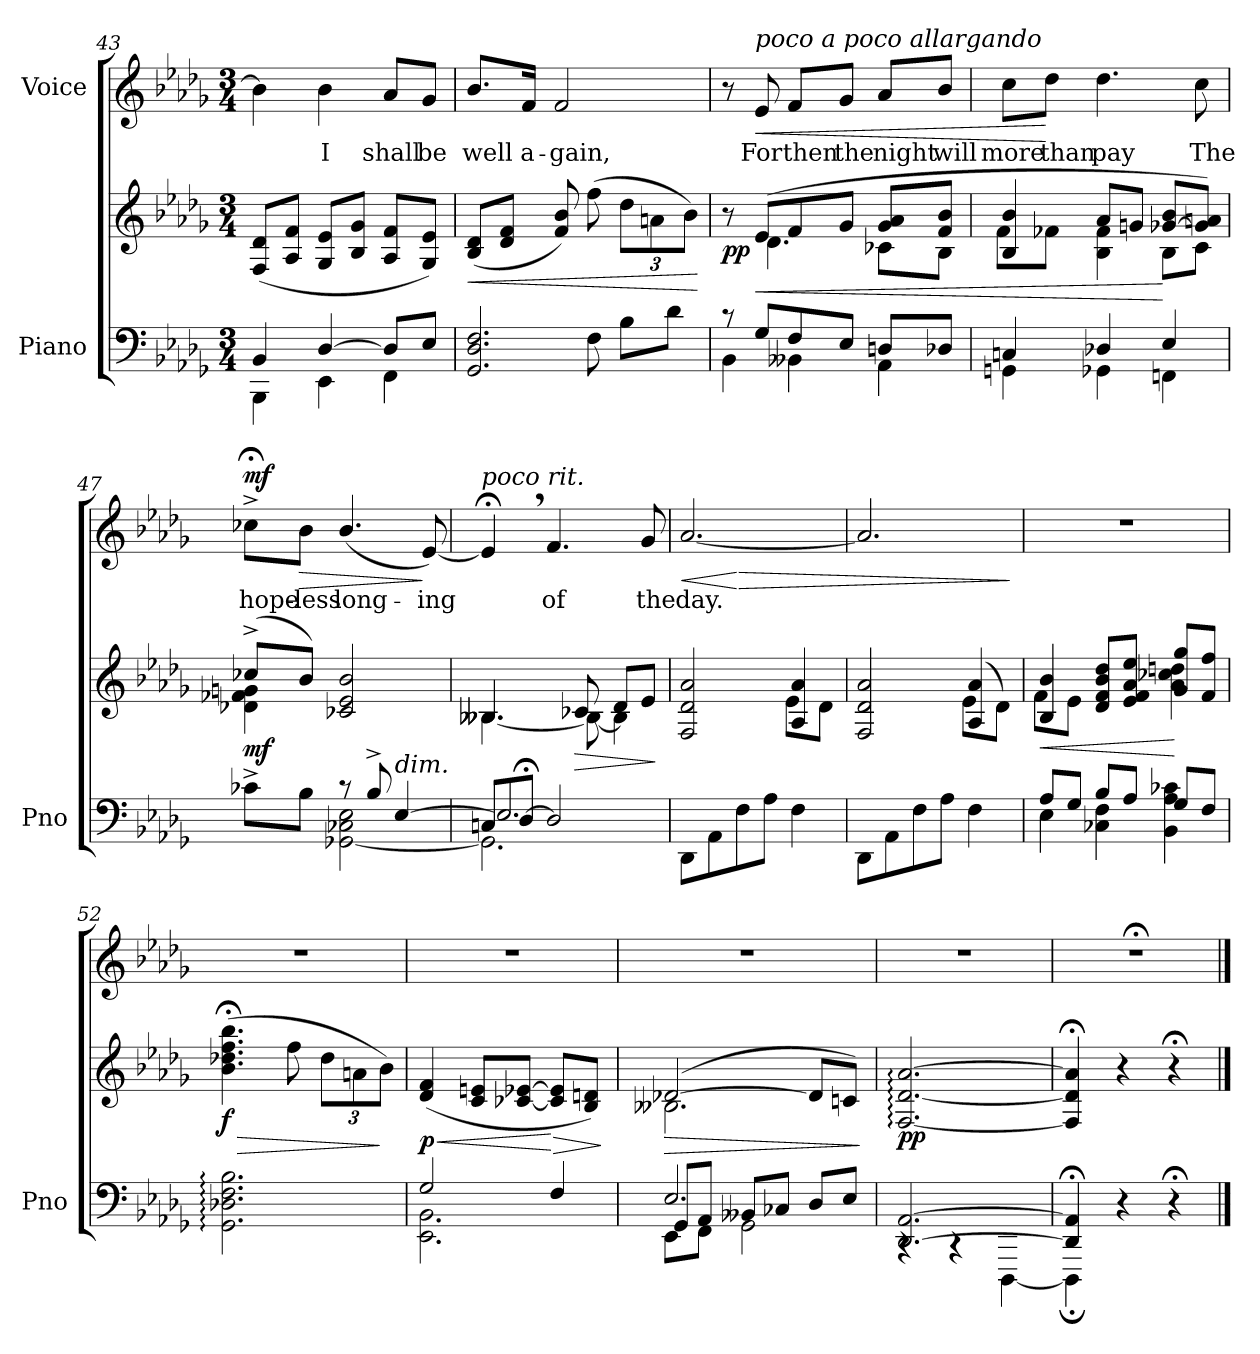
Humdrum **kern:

**kern	**kern	**dynam	**kern	**text	**dynam
*part2	*part2	*part2	*part1	*part1	*part1
*staff3	*staff2	*staff2/3	*staff1	*staff1	*staff1
*I"Piano	*	*	*I"Voice	*	*
*I'Pno	*	*	*	*	*
*clefF4	*clefG2	*	*clefG2	*	*
*k[b-e-a-d-g-]	*k[b-e-a-d-g-]	*	*k[b-e-a-d-g-]	*	*
*M3/4	*M3/4	*	*M3/4	*	*
=43	=43	=43	=43	=43	=43
*^	*	*	*	*	*
4BB-/	4BBB-\	(>8F/ 8d-/L	.	4b-\]	.	.
.	.	8A-/ 8f/J	.	.	.	.
!	!	!	!	!	!LO:LY:b	!
[4D-/	4EE-\	8G-/ 8e-/L	.	4b-\	I	.
.	.	8B-/ 8g-/J	.	.	.	.
!	!	!	!	!	!LO:LY:b	!
8D-/L]	4FF\	8A-/ 8f/L	.	8a-/L	shall	.
!	!	!	!	!	!LO:LY:b	!
8E-/J	.	8G-/ 8e-/J)	.	8g-/J	be	.
!!LO:LB:g=z
=44	=44	=44	=44	=44	=44	=44
!	!	!	!LO:HP:b	!	!LO:LY:b	!
4.ryy	2.GG-/ 2.D-/ 2.F/	(<8B-/ 8d-/L	<	8.b-/L	well	.
.	.	8d-/ 8f/J	.	.	.	.
!	!	!	!	!	!LO:LY:b	!
.	.	.	.	16f/Jk	a-	.
!	!	!	!	!	!LO:LY:b	!
.	.	8f/ 8b-/)	.	2f/	-gain,	.
8F\	.	(>8ff\	.	.	.	.
*	*	*Xbrackettup	*	*	*	*
8B-\L	.	12dd-\L	.	.	.	.
.	.	12an\	.	.	.	.
8d-\J	.	.	.	.	.	.
.	.	12b-\J)	.	.	.	.
*v	*v	*	*	*	*	*
.	.	[	.	.	.
=45	=45	=45	=45	=45	=45
*^	*^	*	*	*	*
!	!	!	!	!LO:DY:b	!	!	!
8r	4BB-\	8r	8ryy	pp	8r	.	.
!	!	!	!	!	!LO:TX:a:i:t=poco a poco allargando	!	!
!	!	!	!	!LO:HP:b	!	!LO:LY:b	!LO:HP:b
8G-/L	.	(>8e-/L	4.d-\	<	8e-/	For	<
!	!	!	!	!	!	!LO:LY:b	!
8F/	4BB--X\	8f/	.	.	8f/L	then	.
!	!	!	!	!	!	!LO:LY:b	!
8E-/J	.	8g-/J	.	.	8g-/J	the	.
!	!	!	!	!	!	!LO:LY:b	!
8Dn/L	4AA-\	8g-/ 8a-/L	8c-X\L	.	8a-/L	night	.
!	!	!	!	!	!	!LO:LY:b	!
8D-X/J	.	8f/ 8b-/J	8B-\J	.	8b-/J	will	.
=46	=46	=46	=46	=46	=46	=46	=46
!	!	!	!	!	!	!LO:LY:b	!
4Cn/	4GGn\	4B-/ 4b-/	8f\L	.	8cc\L	more	.
!	!	!	!	!	!	!LO:LY:b	!
.	.	.	8f-X\J	.	8dd-\J	than	[
!	!	!	!	!	!	!LO:LY:b	!
4D-X/	4GG-X\	8a-/L	4B-\ 4f-\	.	4.dd-\	pay	.
.	.	8gn/J	.	.	.	.	.
4E-/	4FFn\	[8g-X/ 8b-/L	8B-\L	[	.	.	.
!	!	!	!	!	!	!LO:LY:b	!
.	.	8g-/] 8an/J)	8c\J	.	8cc\	The	.
=47	=47	=47	=47	=47	=47	=47	=47
!	!	!	!	!LO:DY:b	!	!LO:LY:b	!LO:DY:a
8c-X^\L	4ryy	(>8cc-X^/L	4d-X\ 4f-X\ 4gn\	mf	8cc-X;<^\L	hope-	mf
!	!	!	!	!	!	!LO:LY:b	!LO:HP:b
8B-\J	.	8b-/J)	.	.	8b-\J	-less	>
!	!	!	!	!	!	!LO:LY:b	!
8r	[2GG-X\ 2C-X\ 2E-\	2c-X/ 2e-/ 2b-/	2ryy	.	(>4.b-/	long-	.
8B-^/	.	.	.	.	.	.	.
!LO:TX:a:i:t=dim.	!	!	!	!	!	!	!
[4E-/	.	.	.	.	.	.	.
!	!	!	!	!	!	!LO:LY:b	!
.	.	.	.	.	[8e-/)	-ing	]
*v	*v	*	*	*	*	*	*
!!LO:LB:g=z
=48	=48	=48	=48	=48	=48	=48
*	*	*	*	*MM62	*	*
*^	*	*	*	*	*	*
*	*^	*	*	*	*	*	*
!	!	!	!	!	!	!LO:TX:a:i:t=poco rit.	!	!
8Cn/L	2.GG-\]	2.E-/]	4.B--X/	[4.B--\	.	4e-;<,/]	.	.
[8D-;</J	.	.	.	.	.	.	.	.
!	!	!	!	!	!	!	!LO:LY:b	!
2D-/]	.	.	.	.	.	4.f/	of	.
!	!	!	!	!	!LO:HP:b	!	!	!
.	.	.	8c-X/	8B--\_	>	.	.	.
.	.	.	8d-/L	4B--\]	.	.	.	.
!	!	!	!	!	!	!	!LO:LY:b	!
.	.	.	8e-/J	.	.	8g-/	the	.
*v	*v	*v	*	*	*	*	*	*
*	*v	*v	*	*	*	*
.	.	]	.	.	.
=49	=49	=49	=49	=49	=49
*	*	*	*MM72	*	*
*^	*^	*	*	*	*
!	!	!	!	!	!LO:TX:a:i:t=a tempo	!	!
!	!	!	!	!LO:DY:b	!	!LO:LY:b	!LO:HP:b
*	*	*	*	*	*^	*	*
!	!	!	!	!LO:DY:n=1:b	!	!	!	!
(>8DD-\L	2ryy	2F/ 2d-/ 2a-/	2ryy	p other-dynamics	[2.a-/	4ryy	day.	<
8AA-\	.	.	.	.	.	.	.	.
!	!	!	!	!	!	!	!	!LO:HP:n=1:b
8F\	.	.	.	.	.	4ryy	.	[ >
8A-\J	.	.	.	.	.	.	.	.
4ryy	4F\	4A-/ 4a-/	8e-\L	.	.	4ryy	.	.
.	.	.	8d-\J)	.	.	.	.	.
*	*	*	*	*	*v	*v	*	*
=50	=50	=50	=50	=50	=50	=50	=50
(>8DD-\L	2ryy	2F/ 2d-/ 2a-/	2ryy	.	2.a-/]	.	.
8AA-\	.	.	.	.	.	.	.
8F\	.	.	.	.	.	.	.
8A-\J	.	.	.	.	.	.	.
4ryy	4F\	(>4A-/ 4a-/	8e-\L	.	.	.	.
.	.	.	8d-\J)	.	.	.	.
*v	*v	*	*	*	*	*	*
*	*v	*v	*	*	*	*
.	.	.	.	.	]
=51	=51	=51	=51	=51	=51
*^	*	*	*	*	*
!	!	!	!LO:HP:b	!	!	!
*	*	*^	*	*	*	*
8A-/L	4E-\	4B-/ 4b-/	8f\L	<	2.r	.	.
8G-/J	.	.	8e-\J	.	.	.	.
8B-/L	4C-X\ 4F\	8d-/ 8f/ 8b-/ 8dd-/L	4rFyy	.	.	.	.
8A-/J	.	8e-/ 8f/ 8a-/ 8ee-/J	.	.	.	.	.
8G-/L	4BB-\ 4A-\ 4c-X\	8g-/ 8gg-/L	4a-\ 4cc-X\ 4ddn\	[	.	.	.
8F/J	.	8f/ 8ff/J)	.	.	.	.	.
*v	*v	*	*	*	*	*	*
*	*v	*v	*	*	*	*
!!LO:LB:g=z
=52	=52	=52	=52	=52	=52
!	!	!LO:HP:b	!	!	!
!	!	!LO:DY:n=1:b	!	!	!
2.GG-\: 2.D-X\: 2.F\: 2.B-\:	(>4.b-\;< 4.dd-X\;< 4.ff\;< 4.bb-\;<	> f	2.r	.	.
.	8ff\	.	.	.	.
.	12dd-\L	.	.	.	.
.	12an\	.	.	.	.
.	12b-\J)	]	.	.	.
=53	=53	=53	=53	=53	=53
*	*	*	*MM68	*	*
*^	*	*	*	*	*
!	!	!	!LO:HP:b	!	!	!
!	!	!	!LO:DY:n=1:b	!	!	!
2G-/	2.EE-\ 2.BB-\	(>4d-/ 4f/	< p	2.r	.	.
.	.	8c/ 8en/L	.	.	.	.
.	.	[8c-X/ [8e-X/J	.	.	.	.
!	!	!	!LO:HP:n=1:b	!	!	!
4F/	.	8c-/] 8e-/]L	[ >	.	.	.
.	.	8B-/ 8dn/J)	.	.	.	.
*v	*v	*	*	*	*	*
.	.	]	.	.	.
=54	=54	=54	=54	=54	=54
*	*	*	*MM64	*	*
*^	*	*	*	*	*
*	*^	*	*	*	*	*
!	!	!	!	!LO:HP:b	!	!	!
*	*	*	*^	*	*	*	*
2.E-/	8GG-/L	8EE-\L	(>[2d-X/	2.B--X\	>	2.r	.	.
.	8AA-/J	8FF\J	.	.	.	.	.	.
.	8BB--X/L	2GG-\	.	.	.	.	.	.
.	8C-X/J	.	.	.	.	.	.	.
.	8D-/L	.	8d-/L]	.	.	.	.	.
.	8E-/J	.	8cn/J)	.	.	.	.	.
*v	*v	*v	*	*	*	*	*	*
*	*v	*v	*	*	*	*
.	.	]	.	.	.
=55	=55	=55	=55	=55	=55
*^	*	*	*	*	*
!	!	!	!LO:DY:b	!	!	!
[2.DD-/ [2.AA-/	4rCC	[2.F/: [2.d-/: [2.a-/:	pp	2.r	.	.
.	4rCC	.	.	.	.	.
.	[4DDD-\	.	.	.	.	.
=56	=56	=56	=56	=56	=56	=56
4DD-/];< 4AA-/];<	4DDD-;\]	4F/];< 4d-/];< 4a-/];<	.	2.r;<	.	.
4r	2ryy	4r	.	.	.	.
4r;<	.	4r;<	.	.	.	.
*v	*v	*	*	*	*	*
==	==	==	==	==	==
*-	*-	*-	*-	*-	*-
